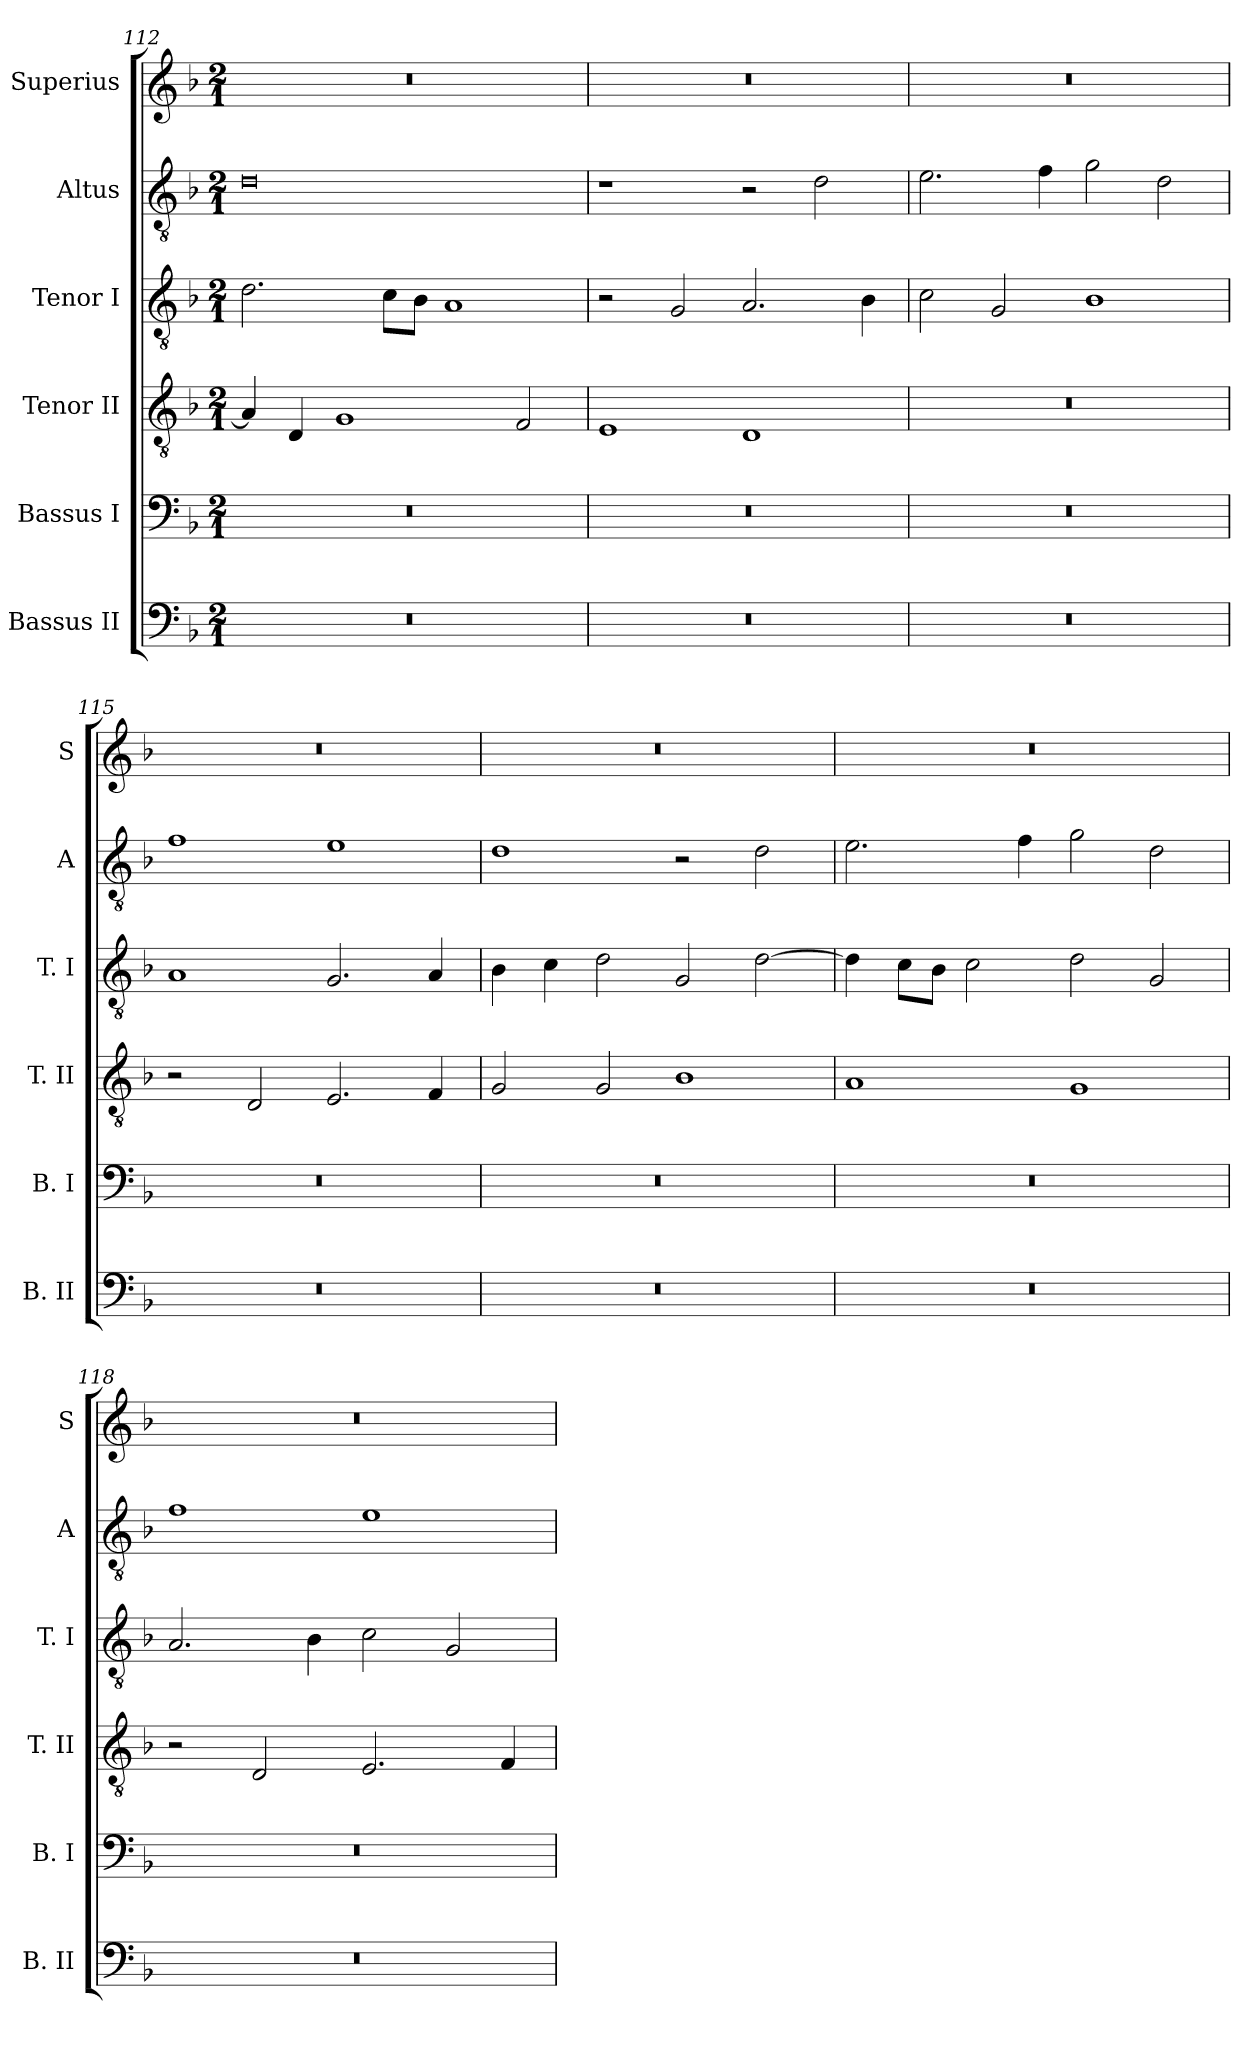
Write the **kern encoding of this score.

**kern	**kern	**kern	**kern	**kern	**kern
*part6	*part5	*part4	*part3	*part2	*part1
*staff6	*staff5	*staff4	*staff3	*staff2	*staff1
*I"Bassus II	*I"Bassus I	*I"Tenor II	*I"Tenor I	*I"Altus	*I"Superius
*I'B. II	*I'B. I	*I'T. II	*I'T. I	*I'A	*I'S
*clefF4	*clefF4	*clefGv2	*clefGv2	*clefGv2	*clefG2
*k[b-]	*k[b-]	*k[b-]	*k[b-]	*k[b-]	*k[b-]
*F:	*F:	*F:	*F:	*F:	*F:
*M2/1	*M2/1	*M2/1	*M2/1	*M2/1	*M2/1
=112	=112	=112	=112	=112	=112
0r	0r	4A]	2.d	0d	0r
.	.	4D	.	.	.
.	.	1G	.	.	.
.	.	.	8cL	.	.
.	.	.	8B-J	.	.
.	.	.	1A	.	.
.	.	2F	.	.	.
=113	=113	=113	=113	=113	=113
0r	0r	1E	2r	1r	0r
.	.	.	2G	.	.
.	.	1D	2.A	2r	.
.	.	.	.	2d	.
.	.	.	4B-	.	.
=114	=114	=114	=114	=114	=114
0r	0r	0r	2c	2.e	0r
.	.	.	2G	.	.
.	.	.	.	4f	.
.	.	.	1B-	2g	.
.	.	.	.	2d	.
=115	=115	=115	=115	=115	=115
0r	0r	2r	1A	1f	0r
.	.	2D	.	.	.
.	.	2.E	2.G	1e	.
.	.	4F	4A	.	.
=116	=116	=116	=116	=116	=116
0r	0r	2G	4B-	1d	0r
.	.	.	4c	.	.
.	.	2G	2d	.	.
.	.	1B-	2G	2r	.
.	.	.	[2d	2d	.
=117	=117	=117	=117	=117	=117
0r	0r	1A	4d]	2.e	0r
.	.	.	8cL	.	.
.	.	.	8B-J	.	.
.	.	.	2c	.	.
.	.	.	.	4f	.
.	.	1G	2d	2g	.
.	.	.	2G	2d	.
=118	=118	=118	=118	=118	=118
0r	0r	2r	2.A	1f	0r
.	.	2D	.	.	.
.	.	.	4B-	.	.
.	.	2.E	2c	1e	.
.	.	.	2G	.	.
.	.	4F	.	.	.
=	=	=	=	=	=
*-	*-	*-	*-	*-	*-
